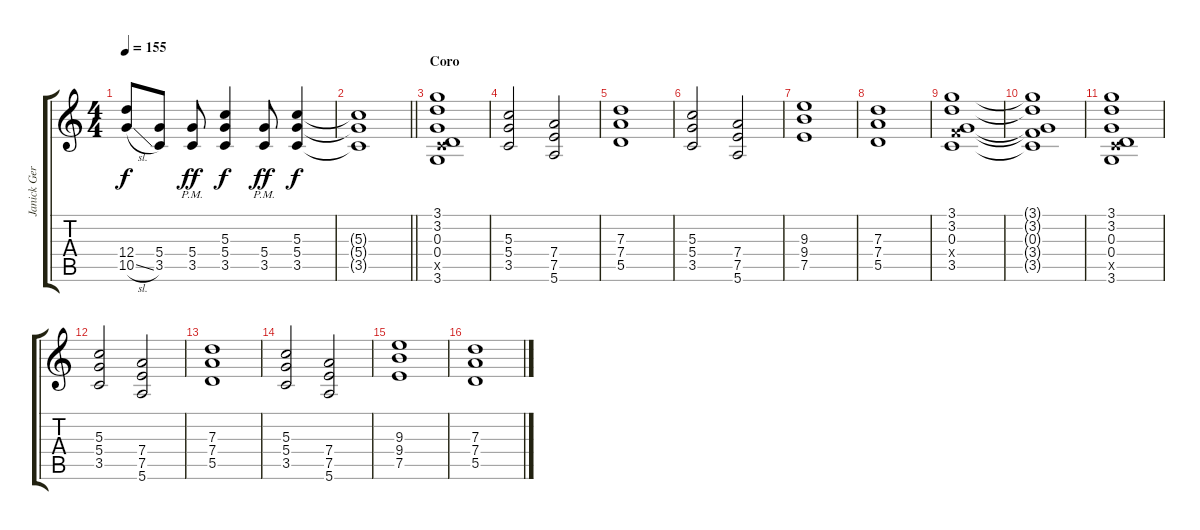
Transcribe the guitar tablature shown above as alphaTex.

\track ("Janick Gers" "Janick Ger") {instrument overdrivenguitar}
\staff {score tabs}
\tuning (E4 B3 G3 D3 A2 E2) {hide}
\ts (4 4)
\tempo 155
\clef g2
\ks c
(12.4 10.5{sl}).8{dy f} (5.4 3.5).8 (5.4{pm} 3.5{pm}).8{dy ff} (5.3 5.4 3.5).4{dy f} (5.4{pm} 3.5{pm}).8{dy ff} (5.3 5.4 3.5).4{dy f} |
\barLineRight lightlight
(5.3{t} 5.4{t} 3.5{t}).1 |
\section ("" "Coro")
(3.1 3.2 0.3 0.4 3.5{x} 3.6).1 |
(5.3 5.4 3.5).2 (7.4 7.5 5.6).2 |
(7.3 7.4 5.5).1 |
(5.3 5.4 3.5).2 (7.4 7.5 5.6).2 |
(9.3 9.4 7.5).1 |
(7.3 7.4 5.5).1 |
(3.1 3.2 0.3 3.4{x} 3.5).1 |
(3.1{t} 3.2{t} 0.3{t} 3.4{t} 3.5{t}).1 |
(3.1 3.2 0.3 0.4 3.5{x} 3.6).1 |
(5.3 5.4 3.5).2 (7.4 7.5 5.6).2 |
(7.3 7.4 5.5).1 |
(5.3 5.4 3.5).2 (7.4 7.5 5.6).2 |
(9.3 9.4 7.5).1 |
(7.3 7.4 5.5).1
